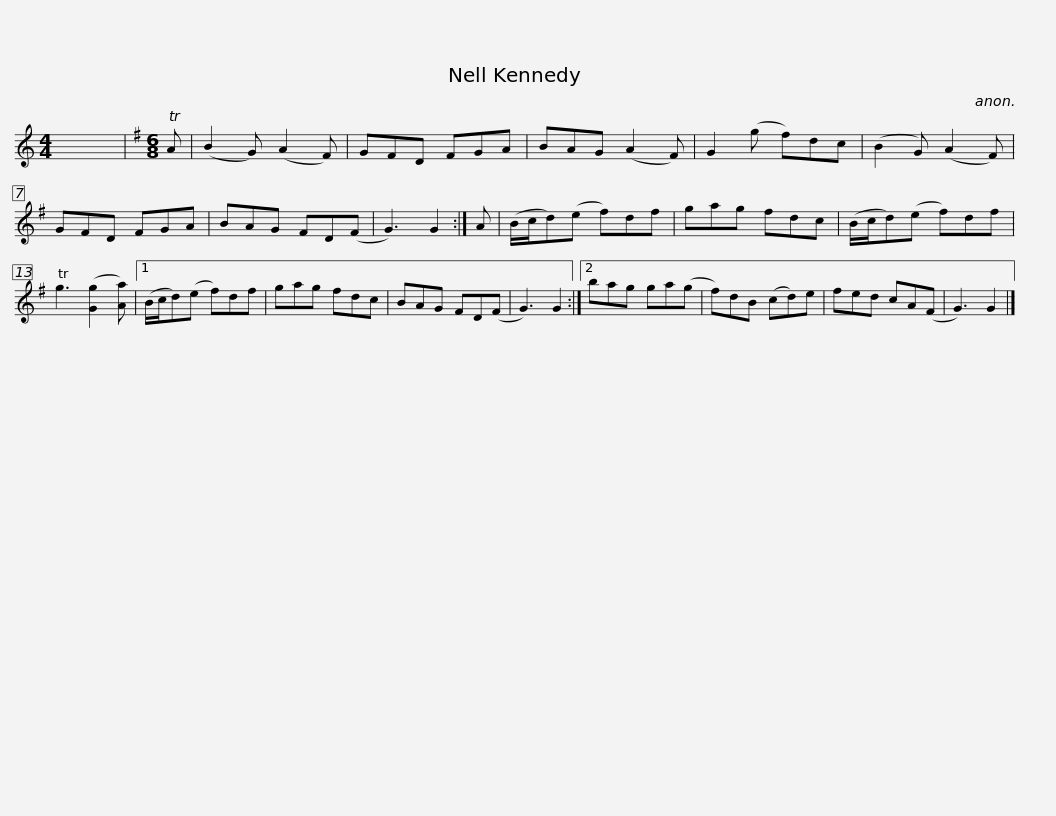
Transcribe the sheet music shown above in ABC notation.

X:1
L:1/8
M:4/4
I:linebreak $
K:C
V:1 treble
V:1
 x8 |[K:G][M:6/8] TA | (B2 G) (A2 F) | GFD FGA | BAG (A2 F) | %5
 G2 (g f)dc | (B2 G) (A2 F) | GFD FGA | BAG FD(F |$ G3) G2 :| %10
 A | (B/c/d)(e f)df | gag fdc | (B/c/d)(e f)df | Tg3 ([Gg]2 [Aa]) |1 %15
 (B/c/d)(e f)df | gag fdc |$ BAG FD(F | G3) G2 :|2 bag ga(g | %20
 f)dB (cd)e | fed cA(F | G3) G2 |] %23
